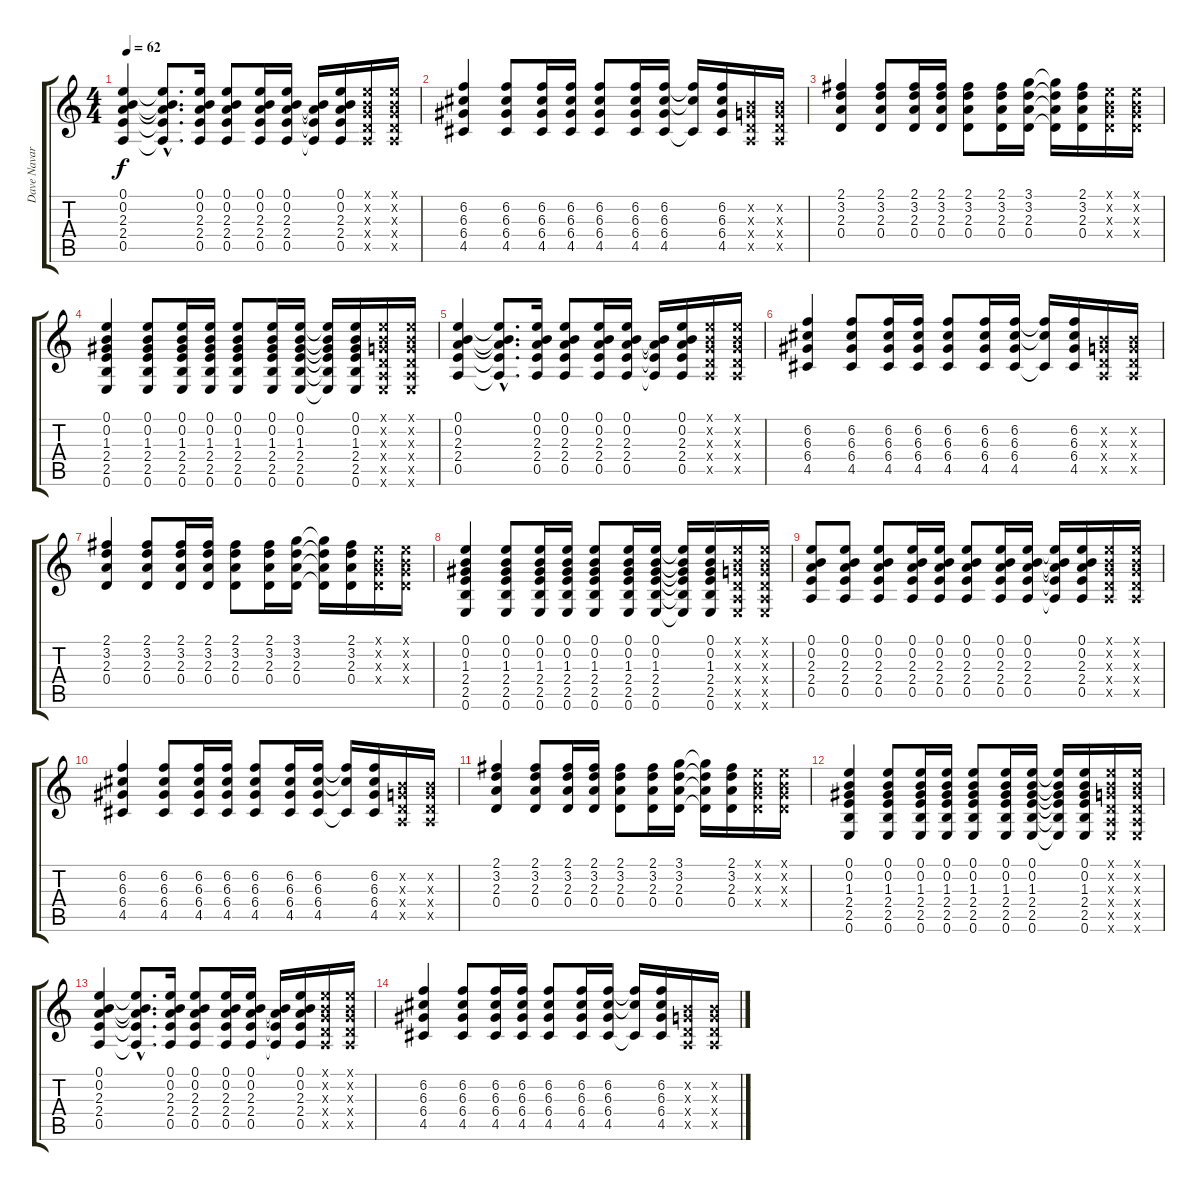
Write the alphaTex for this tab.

\track ("Dave Navarro 1" "Dave Navar") {instrument electricguitarjazz}
\staff {score tabs}
\tuning (E4 B3 G3 D3 A2 E2) {hide}
\ts (4 4)
\tempo 62
\clef g2
\ks c
(0.1 0.2 2.3 2.4 0.5).4{dy f} (0.1{hac t} 0.2{hac t} 2.3{hac t} 2.4{hac t} 0.5{hac t}).8{d} (0.1 0.2 2.3 2.4 0.5).16 (0.1 0.2 2.3 2.4 0.5).8 (0.1 0.2 2.3 2.4 0.5).16 (0.1 0.2 2.3 2.4 0.5).16 (0.2{t} 2.3{t} 2.4{t} 0.5{t}).16 (0.1 0.2 2.3 2.4 0.5).16 (0.1{x} 0.2{x} 0.3{x} 0.4{x} 0.5{x}).16 (0.1{x} 0.2{x} 0.3{x} 0.4{x} 0.5{x}).16 |
(6.2 6.3 6.4 4.5).4 (6.2 6.3 6.4 4.5).8 (6.2 6.3 6.4 4.5).16 (6.2 6.3 6.4 4.5).16 (6.2 6.3 6.4 4.5).8 (6.2 6.3 6.4 4.5).16 (6.2 6.3 6.4 4.5).16 (6.2{t} 6.3{t} 4.5{t}).16 (6.2 6.3 6.4 4.5).16 (0.2{x} 0.3{x} 0.4{x} 0.5{x}).16 (0.2{x} 0.3{x} 0.4{x} 0.5{x}).16 |
(2.1 3.2 2.3 0.4).4 (2.1 3.2 2.3 0.4).8 (2.1 3.2 2.3 0.4).16 (2.1 3.2 2.3 0.4).16 (2.1 3.2 2.3 0.4).8 (2.1 3.2 2.3 0.4).16 (3.1 3.2 2.3 0.4).16 (3.1{t} 3.2{t} 2.3{t} 0.4{t}).16 (2.1 3.2 2.3 0.4).16 (0.1{x} 0.2{x} 0.3{x} 0.4{x}).16 (0.1{x} 0.2{x} 0.3{x} 0.4{x}).16 |
(0.1 0.2 1.3 2.4 2.5 0.6).4 (0.1 0.2 1.3 2.4 2.5 0.6).8 (0.1 0.2 1.3 2.4 2.5 0.6).16 (0.1 0.2 1.3 2.4 2.5 0.6).16 (0.1 0.2 1.3 2.4 2.5 0.6).8 (0.1 0.2 1.3 2.4 2.5 0.6).16 (0.1 0.2 1.3 2.4 2.5 0.6).16 (0.1{t} 0.2{t} 1.3{t} 2.4{t} 2.5{t} 0.6{t}).16 (0.1 0.2 1.3 2.4 2.5 0.6).16 (0.1{x} 0.2{x} 0.3{x} 0.4{x} 0.5{x} 0.6{x}).16 (0.1{x} 0.2{x} 0.3{x} 0.4{x} 0.5{x} 0.6{x}).16 |
(0.1 0.2 2.3 2.4 0.5).4 (0.1{hac t} 0.2{hac t} 2.3{hac t} 2.4{hac t} 0.5{hac t}).8{d} (0.1 0.2 2.3 2.4 0.5).16 (0.1 0.2 2.3 2.4 0.5).8 (0.1 0.2 2.3 2.4 0.5).16 (0.1 0.2 2.3 2.4 0.5).16 (0.2{t} 2.3{t} 2.4{t} 0.5{t}).16 (0.1 0.2 2.3 2.4 0.5).16 (0.1{x} 0.2{x} 0.3{x} 0.4{x} 0.5{x}).16 (0.1{x} 0.2{x} 0.3{x} 0.4{x} 0.5{x}).16 |
(6.2 6.3 6.4 4.5).4 (6.2 6.3 6.4 4.5).8 (6.2 6.3 6.4 4.5).16 (6.2 6.3 6.4 4.5).16 (6.2 6.3 6.4 4.5).8 (6.2 6.3 6.4 4.5).16 (6.2 6.3 6.4 4.5).16 (6.2{t} 6.3{t} 4.5{t}).16 (6.2 6.3 6.4 4.5).16 (0.2{x} 0.3{x} 0.4{x} 0.5{x}).16 (0.2{x} 0.3{x} 0.4{x} 0.5{x}).16 |
(2.1 3.2 2.3 0.4).4 (2.1 3.2 2.3 0.4).8 (2.1 3.2 2.3 0.4).16 (2.1 3.2 2.3 0.4).16 (2.1 3.2 2.3 0.4).8 (2.1 3.2 2.3 0.4).16 (3.1 3.2 2.3 0.4).16 (3.1{t} 3.2{t} 2.3{t} 0.4{t}).16 (2.1 3.2 2.3 0.4).16 (0.1{x} 0.2{x} 0.3{x} 0.4{x}).16 (0.1{x} 0.2{x} 0.3{x} 0.4{x}).16 |
(0.1 0.2 1.3 2.4 2.5 0.6).4 (0.1 0.2 1.3 2.4 2.5 0.6).8 (0.1 0.2 1.3 2.4 2.5 0.6).16 (0.1 0.2 1.3 2.4 2.5 0.6).16 (0.1 0.2 1.3 2.4 2.5 0.6).8 (0.1 0.2 1.3 2.4 2.5 0.6).16 (0.1 0.2 1.3 2.4 2.5 0.6).16 (0.1{t} 0.2{t} 1.3{t} 2.4{t} 2.5{t} 0.6{t}).16 (0.1 0.2 1.3 2.4 2.5 0.6).16 (0.1{x} 0.2{x} 0.3{x} 0.4{x} 0.5{x} 0.6{x}).16 (0.1{x} 0.2{x} 0.3{x} 0.4{x} 0.5{x} 0.6{x}).16 |
(0.1 0.2 2.3 2.4 0.5).8 (0.1 0.2 2.3 2.4 0.5).8 (0.1 0.2 2.3 2.4 0.5).8 (0.1 0.2 2.3 2.4 0.5).16 (0.1 0.2 2.3 2.4 0.5).16 (0.1 0.2 2.3 2.4 0.5).8 (0.1 0.2 2.3 2.4 0.5).16 (0.1 0.2 2.3 2.4 0.5).16 (0.1{t} 0.2{t} 2.3{t} 2.4{t} 0.5{t}).16 (0.1 0.2 2.3 2.4 0.5).16 (0.1{x} 0.2{x} 0.3{x} 0.4{x} 0.5{x}).16 (0.1{x} 0.2{x} 0.3{x} 0.4{x} 0.5{x}).16 |
(6.2 6.3 6.4 4.5).4{volume 7} (6.2 6.3 6.4 4.5).8 (6.2 6.3 6.4 4.5).16 (6.2 6.3 6.4 4.5).16 (6.2 6.3 6.4 4.5).8 (6.2 6.3 6.4 4.5).16 (6.2 6.3 6.4 4.5).16 (6.2{t} 6.3{t} 4.5{t}).16 (6.2 6.3 6.4 4.5).16 (0.2{x} 0.3{x} 0.4{x} 0.5{x}).16 (0.2{x} 0.3{x} 0.4{x} 0.5{x}).16 |
(2.1 3.2 2.3 0.4).4 (2.1 3.2 2.3 0.4).8 (2.1 3.2 2.3 0.4).16 (2.1 3.2 2.3 0.4).16 (2.1 3.2 2.3 0.4).8 (2.1 3.2 2.3 0.4).16 (3.1 3.2 2.3 0.4).16 (3.1{t} 3.2{t} 2.3{t} 0.4{t}).16 (2.1 3.2 2.3 0.4).16 (0.1{x} 0.2{x} 0.3{x} 0.4{x}).16 (0.1{x} 0.2{x} 0.3{x} 0.4{x}).16 |
(0.1 0.2 1.3 2.4 2.5 0.6).4{volume 3} (0.1 0.2 1.3 2.4 2.5 0.6).8 (0.1 0.2 1.3 2.4 2.5 0.6).16 (0.1 0.2 1.3 2.4 2.5 0.6).16 (0.1 0.2 1.3 2.4 2.5 0.6).8 (0.1 0.2 1.3 2.4 2.5 0.6).16 (0.1 0.2 1.3 2.4 2.5 0.6).16 (0.1{t} 0.2{t} 1.3{t} 2.4{t} 2.5{t} 0.6{t}).16 (0.1 0.2 1.3 2.4 2.5 0.6).16 (0.1{x} 0.2{x} 0.3{x} 0.4{x} 0.5{x} 0.6{x}).16 (0.1{x} 0.2{x} 0.3{x} 0.4{x} 0.5{x} 0.6{x}).16 |
(0.1 0.2 2.3 2.4 0.5).4 (0.1{hac t} 0.2{hac t} 2.3{hac t} 2.4{hac t} 0.5{hac t}).8{d} (0.1 0.2 2.3 2.4 0.5).16 (0.1 0.2 2.3 2.4 0.5).8 (0.1 0.2 2.3 2.4 0.5).16 (0.1 0.2 2.3 2.4 0.5).16 (0.2{t} 2.3{t} 2.4{t} 0.5{t}).16 (0.1 0.2 2.3 2.4 0.5).16 (0.1{x} 0.2{x} 0.3{x} 0.4{x} 0.5{x}).16 (0.1{x} 0.2{x} 0.3{x} 0.4{x} 0.5{x}).16 |
(6.2 6.3 6.4 4.5).4{volume 0} (6.2 6.3 6.4 4.5).8 (6.2 6.3 6.4 4.5).16 (6.2 6.3 6.4 4.5).16 (6.2 6.3 6.4 4.5).8 (6.2 6.3 6.4 4.5).16 (6.2 6.3 6.4 4.5).16 (6.2{t} 6.3{t} 4.5{t}).16 (6.2 6.3 6.4 4.5).16 (0.2{x} 0.3{x} 0.4{x} 0.5{x}).16 (0.2{x} 0.3{x} 0.4{x} 0.5{x}).16
